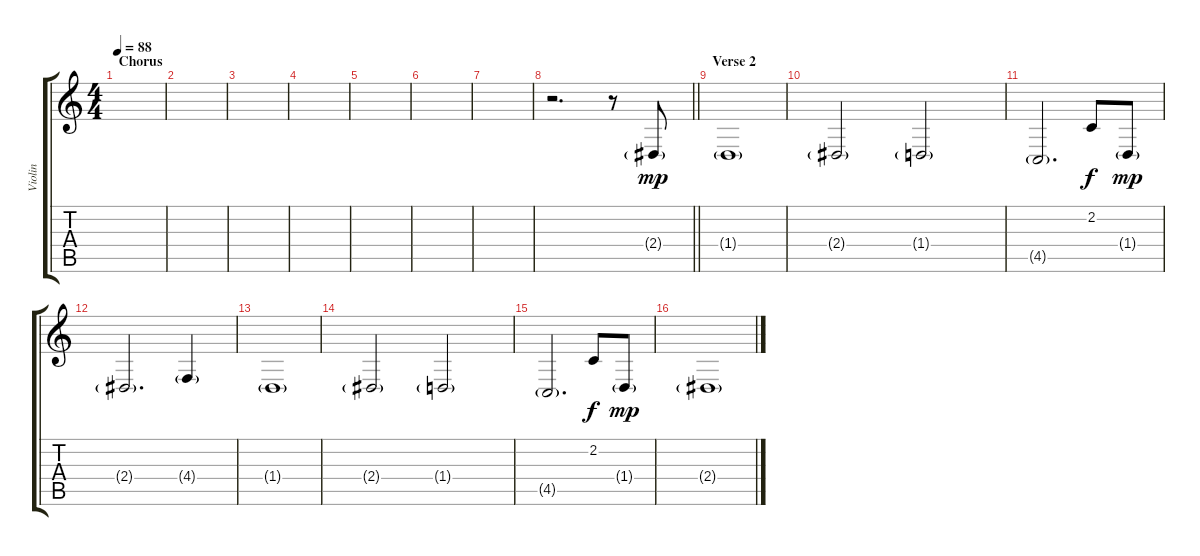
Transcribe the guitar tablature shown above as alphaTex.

\track ("Violin" "Violin") {instrument violin}
\staff {score tabs}
\tuning (Eb4 Bb3 Gb3 Db3 Ab2 Eb2) {hide}
\ts (4 4)
\section ("" "Chorus")
\tempo 88
\clef g2
\ks c
|
|
|
|
|
|
|
\barLineRight lightlight
r.2{d} r.8 2.4{g}.8{dy mp} |
\section ("" "Verse 2")
1.4{g}.1 |
2.4{g}.2 1.4{g}.2 |
4.5{g}.2{d} 2.2.8{dy f} 1.4{g}.8{dy mp} |
2.4{g}.2{d} 4.4{g}.4 |
1.4{g}.1 |
2.4{g}.2 1.4{g}.2 |
4.5{g}.2{d} 2.2.8{dy f} 1.4{g}.8{dy mp} |
2.4{g}.1
